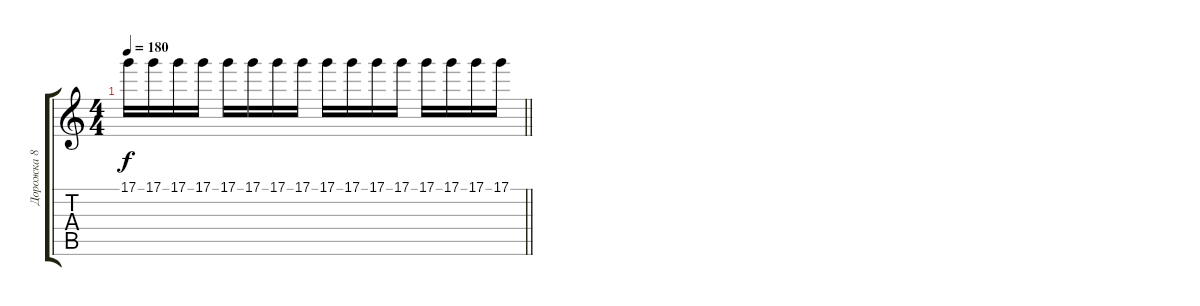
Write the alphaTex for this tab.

\track ("Дорожка 8" "Дорожка 8") {instrument banjo}
\staff {score tabs}
\tuning (D4 A3 F3 C3 G2 D2) {hide}
\displaytranspose 12
\ts (4 4)
\tempo 180
\clef g2
\barLineRight lightlight
\ks c
17.1.16{dy f} 17.1.16 17.1.16 17.1.16 17.1.16 17.1.16 17.1.16 17.1.16 17.1.16 17.1.16 17.1.16 17.1.16 17.1.16 17.1.16 17.1.16 17.1.16
